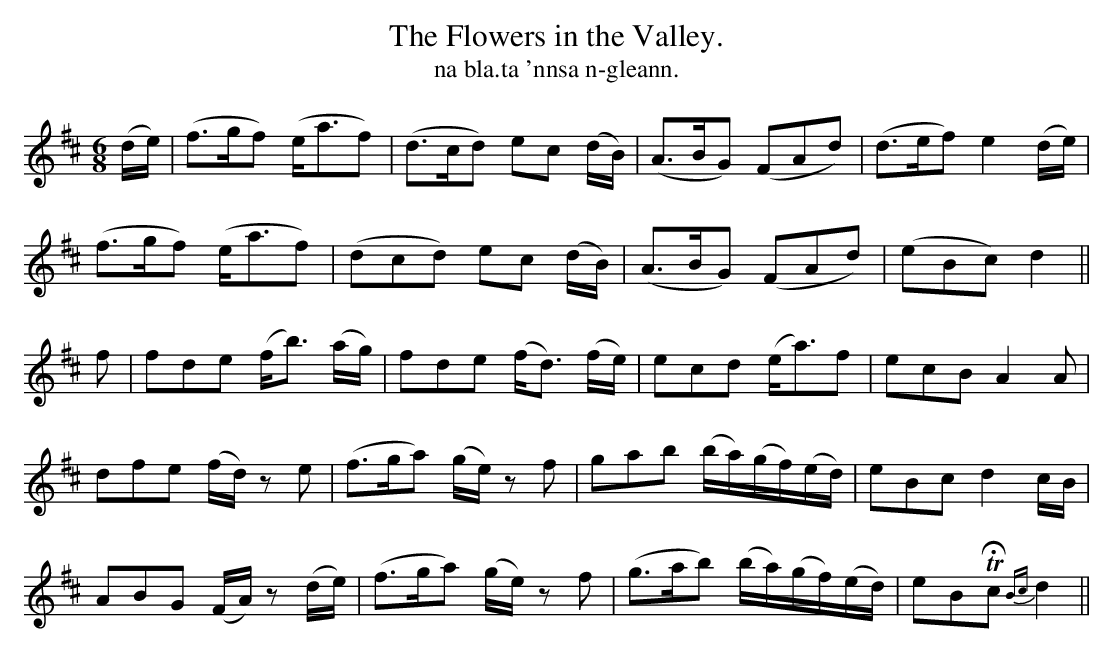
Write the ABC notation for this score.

X:1
T: Flowers in the Valley., The
T: na bla.ta 'nnsa n-gleann.
M: 6/8
L: 1/8
K: D
(d/e/)|(f>gf) (e<af)|(d>cd) ec (d/B/)|(A>BG) (FAd)|(d>ef) e2 (d/e/)|
(f>gf) (e<af)|(dcd) ec (d/B/)|(A>BG) (FAd)|(eBc) d2||
f|fde (f<b) (a/g/)|fde (f<d) (f/e/)|ecd (e<a)f|ecB A2A|
dfe (f/d/) z e|(f>ga) (g/e/) z f|gab (b/a/)(g/f/)(e/d/)|eBc d2 c/B/|
ABG (F/A/) z (d/e/)|(f>ga) (g/e/) z f|(g>ab) (b/a/)(g/f/)(e/d/)|eBTHc {Bc}d2||
